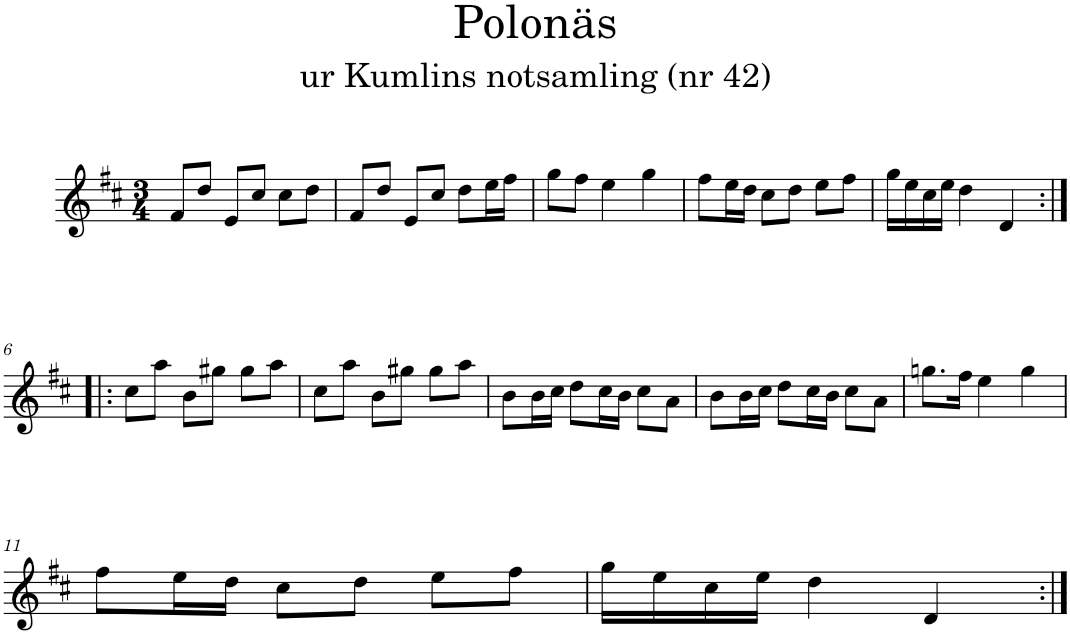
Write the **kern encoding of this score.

**kern
*part1
*staff1
*I"Piano
*I'Pno
*clefG2
*k[f#c#]
*D:
*M3/4
=1
8f#/L
8dd/J
8e/L
8cc#/J
8cc#\L
8dd\J
=2
8f#/L
8dd/J
8e/L
8cc#/J
8dd\L
16ee\L
16ff#\JJ
=3
8gg\L
8ff#\J
4ee\
4gg\
=4
8ff#\L
16ee\L
16dd\JJ
8cc#\L
8dd\J
8ee\L
8ff#\J
=5
16gg\LL
16ee\
16cc#\
16ee\JJ
4dd\
4d/
!!LO:LB:g=z
=6:|!|:
8cc#\L
8aa\J
8b\L
8gg#X\J
8gg#\L
8aa\J
=7
8cc#\L
8aa\J
8b\L
8gg#X\J
8gg#\L
8aa\J
=8
8b\L
16b\L
16cc#\JJ
8dd\L
16cc#\L
16b\JJ
8cc#\L
8a\J
=9
8b\L
16b\L
16cc#\JJ
8dd\L
16cc#\L
16b\JJ
8cc#\L
8a\J
=10
8.ggn\L
16ff#\Jk
4ee\
4gg\
!!LO:LB:g=z
=11
8ff#\L
16ee\L
16dd\JJ
8cc#\L
8dd\J
8ee\L
8ff#\J
=12
16gg\LL
16ee\
16cc#\
16ee\JJ
4dd\
4d/
=:|!
*-
